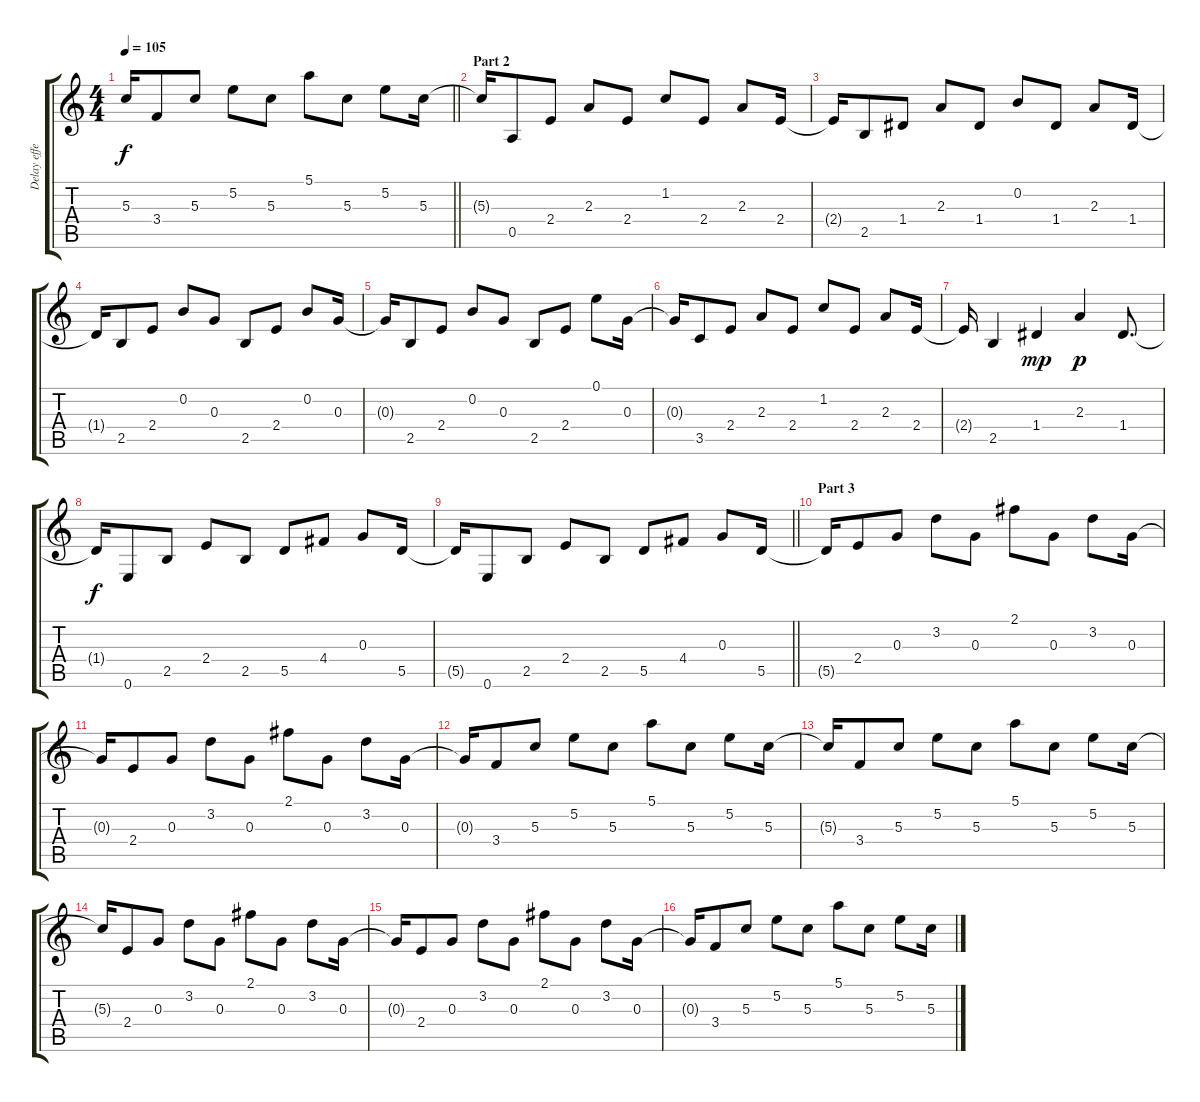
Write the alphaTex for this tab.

\track ("Delay effect" "Delay effe") {instrument electricguitarclean}
\staff {score tabs}
\tuning (E4 B3 G3 D3 A2 E2) {hide}
\ts (4 4)
\tempo 105
\clef g2
\barLineRight lightlight
\ks c
5.3{t}.16{dy f} 3.4.8 5.3.8 5.2.8 5.3.8 5.1.8 5.3.8 5.2.8 5.3.16 |
\section ("" "Part 2")
5.3{t}.16 0.5.8 2.4.8 2.3.8 2.4.8 1.2.8 2.4.8 2.3.8 2.4.16 |
2.4{t}.16 2.5.8 1.4.8 2.3.8 1.4.8 0.2.8 1.4.8 2.3.8 1.4.16 |
1.4{t}.16 2.5.8 2.4.8 0.2.8 0.3.8 2.5.8 2.4.8 0.2.8 0.3.16 |
0.3{t}.16 2.5.8 2.4.8 0.2.8 0.3.8 2.5.8 2.4.8 0.1.8 0.3.16 |
0.3{t}.16 3.5.8 2.4.8 2.3.8 2.4.8 1.2.8 2.4.8 2.3.8 2.4.16 |
2.4{t}.16 2.5.4 1.4.4{dy mp} 2.3.4{dy p} 1.4.8{d} |
1.4{t}.16{dy f} 0.6.8 2.5.8 2.4.8 2.5.8 5.5.8 4.4.8 0.3.8 5.5.16 |
\barLineRight lightlight
5.5{t}.16 0.6.8 2.5.8 2.4.8 2.5.8 5.5.8 4.4.8 0.3.8 5.5.16 |
\section ("" "Part 3")
5.5{t}.16 2.4.8 0.3.8 3.2.8 0.3.8 2.1.8 0.3.8 3.2.8 0.3.16 |
0.3{t}.16 2.4.8 0.3.8 3.2.8 0.3.8 2.1.8 0.3.8 3.2.8 0.3.16 |
0.3{t}.16 3.4.8 5.3.8 5.2.8 5.3.8 5.1.8 5.3.8 5.2.8 5.3.16 |
5.3{t}.16 3.4.8 5.3.8 5.2.8 5.3.8 5.1.8 5.3.8 5.2.8 5.3.16 |
5.3{t}.16 2.4.8 0.3.8 3.2.8 0.3.8 2.1.8 0.3.8 3.2.8 0.3.16 |
0.3{t}.16 2.4.8 0.3.8 3.2.8 0.3.8 2.1.8 0.3.8 3.2.8 0.3.16 |
0.3{t}.16 3.4.8 5.3.8 5.2.8 5.3.8 5.1.8 5.3.8 5.2.8 5.3.16
